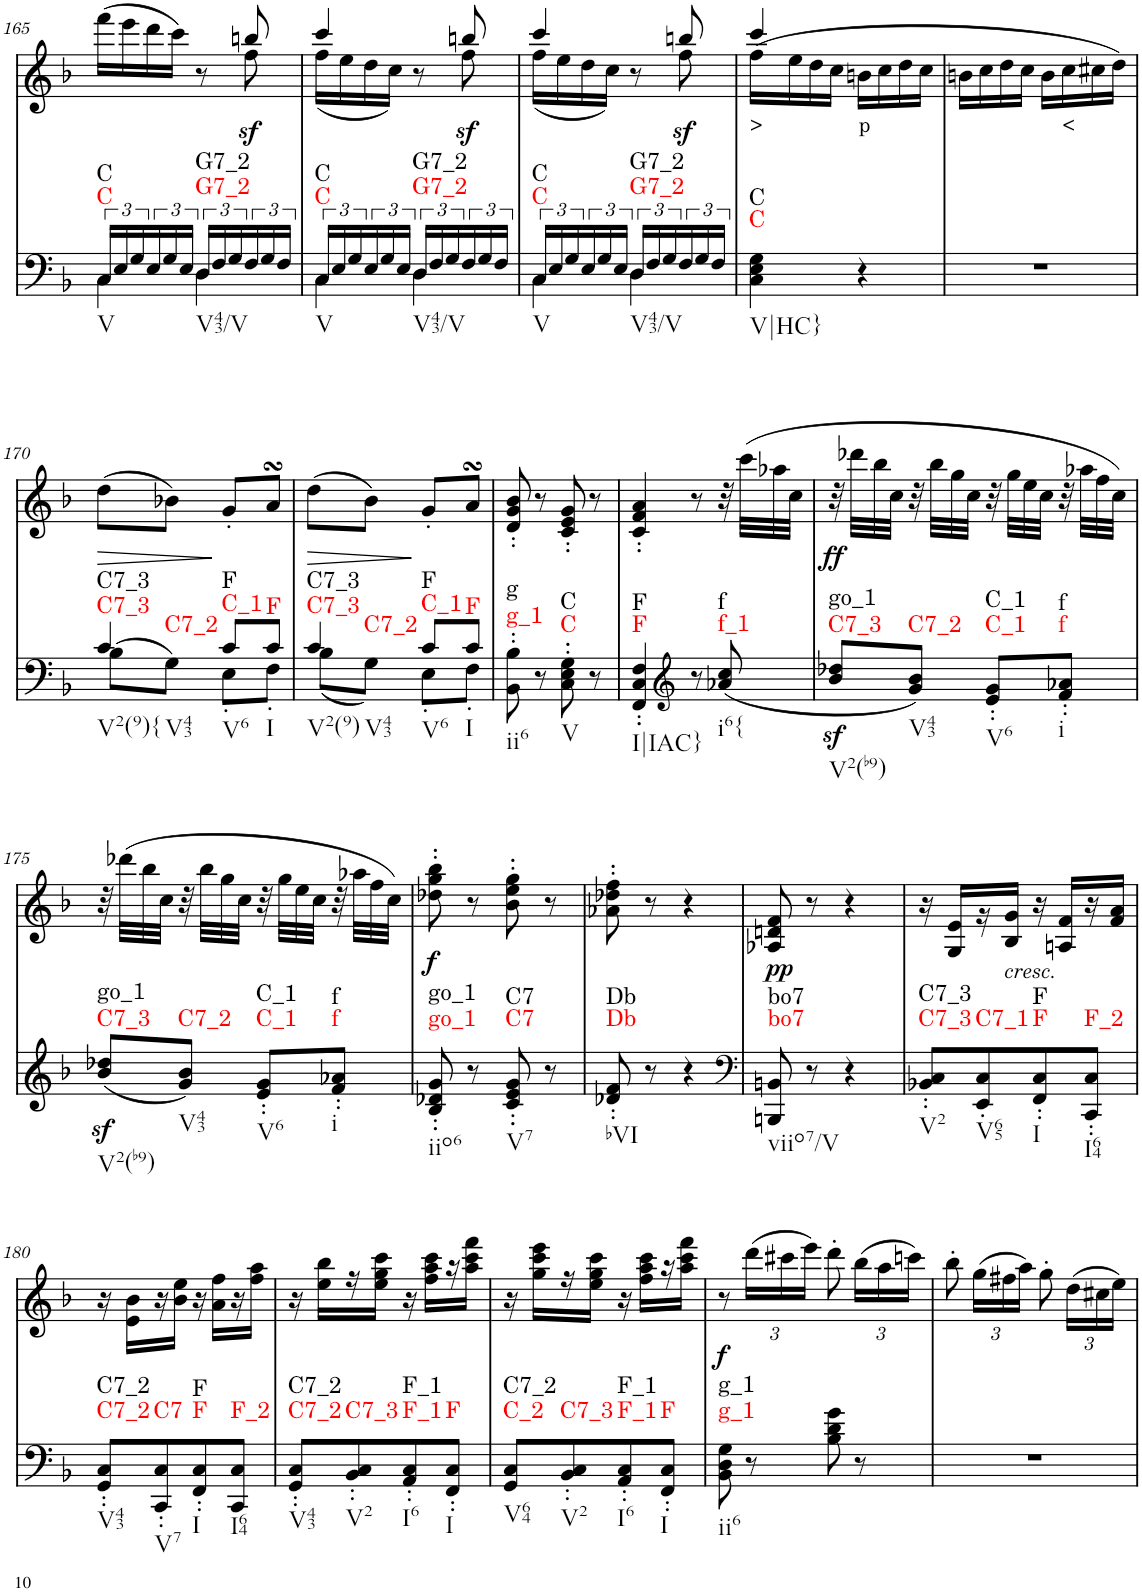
**kern	**dynam	**harte	**kern	**text	**dynam
*part2	*part2	*part2	*part1	*part1	*part1
*staff2	*staff2	*	*staff1	*staff1	*staff1
*I"piano	*	*	*I"piano	*	*
*I'Pno	*	*	*I'Pno	*	*
!!LO:PB:g=z
*clefG2	*	*	*clefG2	*	*
*k[b-]	*	*	*k[b-]	*	*
*M2/4	*	*	*M2/4	*	*
=165	=165	=165	=165	=165	=165
*^	*	*	*^	*	*
!	!	!	!LO:H:n=1:kt=C	!	!	!	!
!	!	!	!LO:H:n=2:kt=C	!	!	!	!
24C/LL	4C\	.	N N	4ryy	(>16fff\LL	.	.
24E/	.	.	.	.	.	.	.
.	.	.	.	.	16eee\	.	.
24G/	.	.	.	.	.	.	.
24E/	.	.	.	.	16ddd\	.	.
24G/	.	.	.	.	.	.	.
.	.	.	.	.	16ccc\JJ)	.	.
24E/JJ	.	.	.	.	.	.	.
!	!	!	!LO:H:n=1:kt=G7_2	!	!	!	!
!	!	!	!LO:H:n=2:kt=G7_2	!	!	!	!
24D/LL	4D\	.	N N	8r	8ryy	.	.
24F/	.	.	.	.	.	.	.
24G/	.	.	.	.	.	.	.
!	!	!	!	!	!	!	!LO:DY:b
24F/	.	.	.	8bbn/	8ff\	.	sf
24G/	.	.	.	.	.	.	.
24F/JJ	.	.	.	.	.	.	.
=166	=166	=166	=166	=166	=166	=166	=166
!	!	!	!LO:H:n=1:kt=C	!	!	!	!
!	!	!	!LO:H:n=2:kt=C	!	!	!	!
24C/LL	4C\	.	N N	4ccc/	(16ff\LL	.	.
24E/	.	.	.	.	.	.	.
.	.	.	.	.	16ee\	.	.
24G/	.	.	.	.	.	.	.
24E/	.	.	.	.	16dd\	.	.
24G/	.	.	.	.	.	.	.
.	.	.	.	.	16cc\JJ)	.	.
24E/JJ	.	.	.	.	.	.	.
!	!	!	!LO:H:n=1:kt=G7_2	!	!	!	!
!	!	!	!LO:H:n=2:kt=G7_2	!	!	!	!
24D/LL	4D\	.	N N	8r	8ryy	.	.
24F/	.	.	.	.	.	.	.
24G/	.	.	.	.	.	.	.
!	!	!	!	!	!	!	!LO:DY:b
24F/	.	.	.	8bbn/	8ff\	.	sf
24G/	.	.	.	.	.	.	.
24F/JJ	.	.	.	.	.	.	.
=167	=167	=167	=167	=167	=167	=167	=167
!	!	!	!LO:H:n=1:kt=C	!	!	!	!
!	!	!	!LO:H:n=2:kt=C	!	!	!	!
24C/LL	4C\	.	N N	4ccc/	(16ff\LL	.	.
24E/	.	.	.	.	.	.	.
.	.	.	.	.	16ee\	.	.
24G/	.	.	.	.	.	.	.
24E/	.	.	.	.	16dd\	.	.
24G/	.	.	.	.	.	.	.
.	.	.	.	.	16cc\JJ)	.	.
24E/JJ	.	.	.	.	.	.	.
!	!	!	!LO:H:n=1:kt=G7_2	!	!	!	!
!	!	!	!LO:H:n=2:kt=G7_2	!	!	!	!
24D/LL	4D\	.	N N	8r	8ryy	.	.
24F/	.	.	.	.	.	.	.
24G/	.	.	.	.	.	.	.
!	!	!	!	!	!	!	!LO:DY:b
24F/	.	.	.	8bbn/	8ff\	.	sf
24G/	.	.	.	.	.	.	.
24F/JJ	.	.	.	.	.	.	.
*v	*v	*	*	*	*	*	*
=168	=168	=168	=168	=168	=168	=168
!	!	!LO:H:n=1:kt=C	!	!	!LO:LY:b	!
!	!	!LO:H:n=2:kt=C	!	!	!	!
4C\ 4E\ 4G\	.	N N	4ccc/	(>16ff\LL	>	.
.	.	.	.	16ee\	.	.
.	.	.	.	16dd\	.	.
.	.	.	.	16cc\JJ	.	.
!	!	!	!	!	!LO:LY:b	!
4r	.	.	4ryy	16bn\LL	p	.
.	.	.	.	16cc\	.	.
.	.	.	.	16dd\	.	.
.	.	.	.	16cc\JJ	.	.
*	*	*	*v	*v	*	*
=169	=169	=169	=169	=169	=169
2r	.	.	16bn\LL	.	.
.	.	.	16cc\	.	.
.	.	.	16dd\	.	.
.	.	.	16cc\JJ	.	.
.	.	.	16b\LL	.	.
!	!	!	!	!LO:LY:b	!
.	.	.	16cc\	<	.
.	.	.	16cc#X\	.	.
.	.	.	16dd\JJ)	.	.
!!LO:LB:g=z
=170	=170	=170	=170	=170	=170
*^	*	*	*	*	*
!	!	!	!LO:H:n=1:kt=C7_3	!	!	!LO:HP:b
!	!	!	!LO:H:n=2:kt=C7_3	!	!	!
!	!	!	!LO:H:n=3:kt=C7_2	!	!	!
4c/	(>8B-\L	.	N N N	(8dd\L	.	>
.	8G\J)	.	.	8b-X\J)	.	.
!	!	!	!LO:H:n=1:kt=C_1	!	!	!
!	!	!	!LO:H:n=2:kt=F	!	!	!
8c/L	8E'\L	.	N N	8g'/L	.	]
!	!	!	!LO:H:kt=F	!	!	!
8c/J	8F'\J	.	N	8asSsS/J	.	.
=171	=171	=171	=171	=171	=171	=171
!	!	!	!LO:H:n=1:kt=C7_3	!	!	!LO:HP:b
!	!	!	!LO:H:n=2:kt=C7_3	!	!	!
!	!	!	!LO:H:n=3:kt=C7_2	!	!	!
4c/	(8B-\L	.	N N N	(8dd\L	.	>
.	8G\J)	.	.	8b-\J)	.	.
!	!	!	!LO:H:n=1:kt=C_1	!	!	!
!	!	!	!LO:H:n=2:kt=F	!	!	!
8c/L	8E'\L	.	N N	8g'/L	.	]
!	!	!	!LO:H:kt=F	!	!	!
8c/J	8F'\J	.	N	8asSsS/J	.	.
=172	=172	=172	=172	=172	=172	=172
!	!	!	!LO:H:n=1:kt=g_1	!	!	!
!	!	!	!LO:H:n=2:kt=g	!	!	!
*v	*v	*	*	*	*	*
8BB-\' 8B-\'	.	N N	8d/' 8g/' 8b-/'	.	.
8r	.	.	8r	.	.
!	!	!LO:H:n=1:kt=C	!	!	!
!	!	!LO:H:n=2:kt=C	!	!	!
8C\' 8E\' 8G\'	.	N N	8c/' 8e/' 8g/'	.	.
8r	.	.	8r	.	.
=173	=173	=173	=173	=173	=173
!	!	!LO:H:n=1:kt=F	!	!	!
!	!	!LO:H:n=2:kt=F	!	!	!
4FF/' 4C/' 4F/'	.	N N	4c/' 4f/' 4a/'	.	.
*clefG2	*	*	*	*	*
8r	.	.	8r	.	.
!	!	!LO:H:n=1:kt=f_1	!	!	!
!	!	!LO:H:n=2:kt=f	!	!	!
(8a-X/ 8cc/	.	N N	32r	.	.
.	.	.	(32ccc\LLL	.	.
.	.	.	32aa-X\	.	.
.	.	.	32cc\JJJ	.	.
=174	=174	=174	=174	=174	=174
!	!LO:DY:b	!LO:H:n=1:kt=C7_3	!	!	!LO:DY:b
!	!	!LO:H:n=2:kt=go_1	!	!	!
8b-/ 8dd-X/L	sf	N N	32r	.	ff
.	.	.	32ddd-X\LLL	.	.
.	.	.	32bb-\	.	.
.	.	.	32cc\JJJ	.	.
!	!	!LO:H:kt=C7_2	!	!	!
8g/ 8b-/J)	.	N	32r	.	.
.	.	.	32bb-\LLL	.	.
.	.	.	32gg\	.	.
.	.	.	32cc\JJJ	.	.
!	!	!LO:H:n=1:kt=C_1	!	!	!
!	!	!LO:H:n=2:kt=C_1	!	!	!
8e/' 8g/'L	.	N N	32r	.	.
.	.	.	32gg\LLL	.	.
.	.	.	32ee\	.	.
.	.	.	32cc\JJJ	.	.
!	!	!LO:H:n=1:kt=f	!	!	!
!	!	!LO:H:n=2:kt=f	!	!	!
8f/' 8a-X/'J	.	N N	32r	.	.
.	.	.	32aa-X\LLL	.	.
.	.	.	32ff\	.	.
.	.	.	32cc\JJJ)	.	.
!!LO:LB:g=z
=175	=175	=175	=175	=175	=175
!	!LO:DY:b	!LO:H:n=1:kt=C7_3	!	!	!
!	!	!LO:H:n=2:kt=go_1	!	!	!
(8b-/ 8dd-X/L	sf	N N	32r	.	.
.	.	.	(32ddd-X\LLL	.	.
.	.	.	32bb-\	.	.
.	.	.	32cc\JJJ	.	.
!	!	!LO:H:kt=C7_2	!	!	!
8g/ 8b-/J)	.	N	32r	.	.
.	.	.	32bb-\LLL	.	.
.	.	.	32gg\	.	.
.	.	.	32cc\JJJ	.	.
!	!	!LO:H:n=1:kt=C_1	!	!	!
!	!	!LO:H:n=2:kt=C_1	!	!	!
8e/' 8g/'L	.	N N	32r	.	.
.	.	.	32gg\LLL	.	.
.	.	.	32ee\	.	.
.	.	.	32cc\JJJ	.	.
!	!	!LO:H:n=1:kt=f	!	!	!
!	!	!LO:H:n=2:kt=f	!	!	!
8f/' 8a-X/'J	.	N N	32r	.	.
.	.	.	32aa-X\LLL	.	.
.	.	.	32ff\	.	.
.	.	.	32cc\JJJ)	.	.
=176	=176	=176	=176	=176	=176
!	!	!LO:H:n=1:kt=go_1	!	!	!LO:DY:b
!	!	!LO:H:n=2:kt=go_1	!	!	!
8B-/' 8d-X/' 8g/'	.	N N	8dd-X\' 8gg\' 8bb-\'	.	f
8r	.	.	8r	.	.
!	!	!LO:H:n=1:kt=C7	!	!	!
!	!	!LO:H:n=2:kt=C7	!	!	!
8c/' 8e/' 8g/'	.	N N	8b-\' 8ee\' 8gg\'	.	.
8r	.	.	8r	.	.
=177	=177	=177	=177	=177	=177
!	!	!LO:H:n=1:kt=Db	!	!	!
!	!	!LO:H:n=2:kt=Db	!	!	!
8d-X/' 8f/'	.	N N	8a-X\' 8dd-X\' 8ff\'	.	.
8r	.	.	8r	.	.
4r	.	.	4r	.	.
=178	=178	=178	=178	=178	=178
*clefF4	*	*	*	*	*
!	!	!LO:H:n=1:kt=bo7	!	!	!LO:DY:b
!	!	!LO:H:n=2:kt=bo7	!	!	!
8BBBn/ 8BBn/	.	N N	8A-X/ 8dn/ 8f/	.	pp
8r	.	.	8r	.	.
4r	.	.	4r	.	.
=179	=179	=179	=179	=179	=179
!	!	!LO:H:n=1:kt=C7_3	!	!	!
!	!	!LO:H:n=2:kt=C7_3	!	!	!
8BB-X/' 8C/'L	.	N N	16r	.	.
.	.	.	16G/ 16e/LL	.	.
!	!	!LO:H:kt=C7_1	!	!	!
8EE/' 8C/'	.	N	16r	.	.
!	!	!	!LO:TX:b:i:t=cresc.	!	!
.	.	.	16B-/ 16g/JJ	.	.
!	!	!LO:H:n=1:kt=F	!	!	!
!	!	!LO:H:n=2:kt=F	!	!	!
8FF/' 8C/'	.	N N	16r	.	.
.	.	.	16An/ 16f/LL	.	.
!	!	!LO:H:kt=F_2	!	!	!
8CC/' 8C/'J	.	N	16r	.	.
.	.	.	16f/ 16a/JJ	.	.
!!LO:LB:g=z
=180	=180	=180	=180	=180	=180
!	!	!LO:H:n=1:kt=C7_2	!	!	!
!	!	!LO:H:n=2:kt=C7_2	!	!	!
8GG/' 8C/'L	.	N N	16r	.	.
.	.	.	16e\ 16b-\LL	.	.
!	!	!LO:H:kt=C7	!	!	!
8CC/' 8C/'	.	N	16r	.	.
.	.	.	16b-\ 16ee\JJ	.	.
!	!	!LO:H:n=1:kt=F	!	!	!
!	!	!LO:H:n=2:kt=F	!	!	!
8FF/' 8C/'	.	N N	16r	.	.
.	.	.	16a\ 16ff\LL	.	.
!	!	!LO:H:kt=F_2	!	!	!
8CC/ 8C/J	.	N	16r	.	.
.	.	.	16ff\ 16aa\JJ	.	.
=181	=181	=181	=181	=181	=181
!	!	!LO:H:n=1:kt=C7_2	!	!	!
!	!	!LO:H:n=2:kt=C7_2	!	!	!
8GG/' 8C/'L	.	N N	16r	.	.
.	.	.	16ee\ 16bb-\LL	.	.
!	!	!LO:H:kt=C7_3	!	!	!
8BB-/' 8C/'	.	N	16r	.	.
.	.	.	16ee\ 16gg\ 16ccc\JJ	.	.
!	!	!LO:H:n=1:kt=F_1	!	!	!
!	!	!LO:H:n=2:kt=F_1	!	!	!
8AA/' 8C/'	.	N N	16r	.	.
.	.	.	16ff\ 16aa\ 16ccc\LL	.	.
!	!	!LO:H:kt=F	!	!	!
8FF/' 8C/'J	.	N	16r	.	.
.	.	.	16aa\ 16ccc\ 16fff\JJ	.	.
=182	=182	=182	=182	=182	=182
!	!	!LO:H:n=1:kt=C_2	!	!	!
!	!	!LO:H:n=2:kt=C7_2	!	!	!
8GG/ 8C/L	.	N N	16r	.	.
.	.	.	16gg\ 16ccc\ 16eee\LL	.	.
!	!	!LO:H:kt=C7_3	!	!	!
8BB-/' 8C/'	.	N	16r	.	.
.	.	.	16ee\ 16gg\ 16ccc\JJ	.	.
!	!	!LO:H:n=1:kt=F_1	!	!	!
!	!	!LO:H:n=2:kt=F_1	!	!	!
8AA/' 8C/'	.	N N	16r	.	.
.	.	.	16ff\ 16aa\ 16ccc\LL	.	.
!	!	!LO:H:kt=F	!	!	!
8FF/' 8C/'J	.	N	16r	.	.
.	.	.	16aa\ 16ccc\ 16fff\JJ	.	.
=183	=183	=183	=183	=183	=183
!	!	!LO:H:n=1:kt=g_1	!	!	!LO:DY:b
!	!	!LO:H:n=2:kt=g_1	!	!	!
8BB-\ 8D\ 8G\	.	N N	8r	.	f
*	*	*	*Xbrackettup	*	*
8r	.	.	(24ddd\LL	.	.
.	.	.	24ccc#X\	.	.
.	.	.	24eee\JJ)	.	.
8B-\ 8d\ 8g\	.	.	8ddd'\	.	.
8r	.	.	(24bb-\LL	.	.
.	.	.	24aa\	.	.
.	.	.	24cccn\JJ)	.	.
=184	=184	=184	=184	=184	=184
2r	.	.	8bb-'\	.	.
.	.	.	(24gg\LL	.	.
.	.	.	24ff#X\	.	.
.	.	.	24aa\JJ)	.	.
.	.	.	8gg'\	.	.
.	.	.	(24dd\LL	.	.
.	.	.	24cc#X\	.	.
.	.	.	24ee\JJ)	.	.
=	=	=	=	=	=
*-	*-	*-	*-	*-	*-
